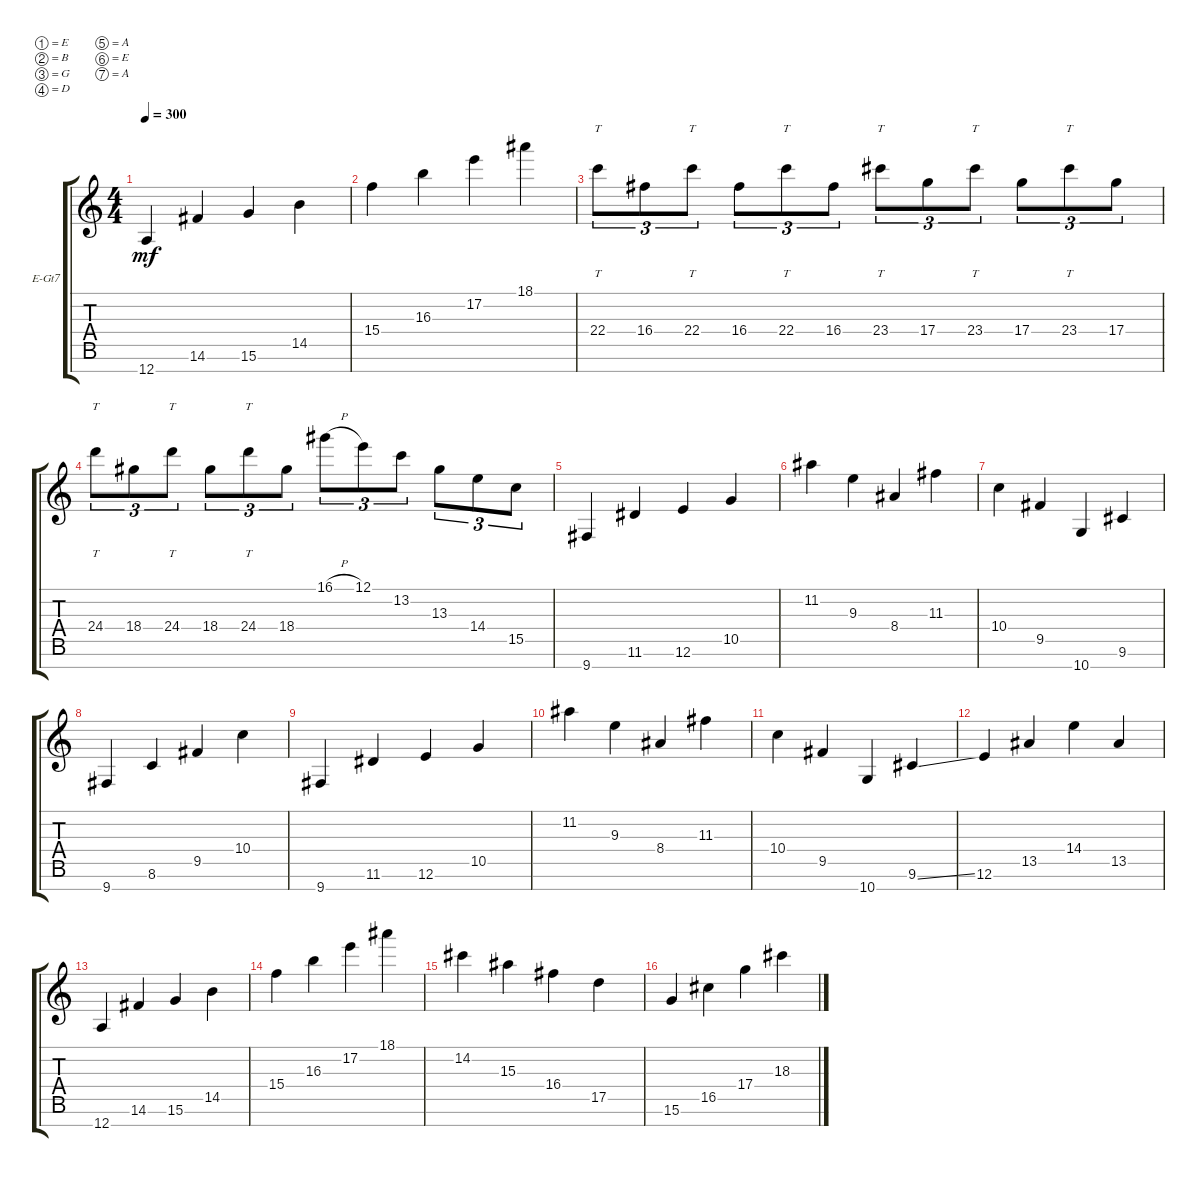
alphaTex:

\defaultSystemsLayout 4
\bracketExtendMode groupsimilarinstruments
\firstSystemTrackNameOrientation horizontal
\otherSystemsTrackNameOrientation horizontal
\track ("Electric Guitar" "E-Gt7") {instrument distortionguitar}
\staff {score tabs}
\tuning (E4 B3 G3 D3 A2 E2 A1)
\ts (4 4)
\tempo 300
\clef g2
\ks c
12.7.4{dy mf} 14.6.4 15.6.4 14.5.4 |
15.4.4 16.3.4 17.2.4 18.1.4 |
22.4.8{tt tu (3 2)} 16.4.8{tu (3 2)} 22.4.8{tt tu (3 2)} 16.4.8{tu (3 2)} 22.4.8{tt tu (3 2)} 16.4.8{tu (3 2)} 23.4.8{tt tu (3 2)} 17.4.8{tu (3 2)} 23.4.8{tt tu (3 2)} 17.4.8{tu (3 2)} 23.4.8{tt tu (3 2)} 17.4.8{tu (3 2)} |
24.4.8{tt tu (3 2)} 18.4.8{tu (3 2)} 24.4.8{tt tu (3 2)} 18.4.8{tu (3 2)} 24.4.8{tt tu (3 2)} 18.4.8{tu (3 2)} 16.1{h}.8{tu (3 2)} 12.1.8{tu (3 2)} 13.2.8{tu (3 2)} 13.3.8{tu (3 2)} 14.4.8{tu (3 2)} 15.5.8{tu (3 2)} |
9.7.4 11.6.4 12.6.4 10.5.4 |
11.2.4 9.3.4 8.4.4 11.3.4 |
10.4.4 9.5.4 10.7.4 9.6.4 |
9.7.4 8.6.4 9.5.4 10.4.4 |
9.7.4 11.6.4 12.6.4 10.5.4 |
11.2.4 9.3.4 8.4.4 11.3.4 |
10.4.4 9.5.4 10.7.4 9.6{ss}.4 |
12.6.4 13.5.4 14.4.4 13.5.4 |
12.7.4 14.6.4 15.6.4 14.5.4 |
15.4.4 16.3.4 17.2.4 18.1.4 |
14.2.4 15.3.4 16.4.4 17.5.4 |
15.6.4 16.5.4 17.4.4 18.3.4
